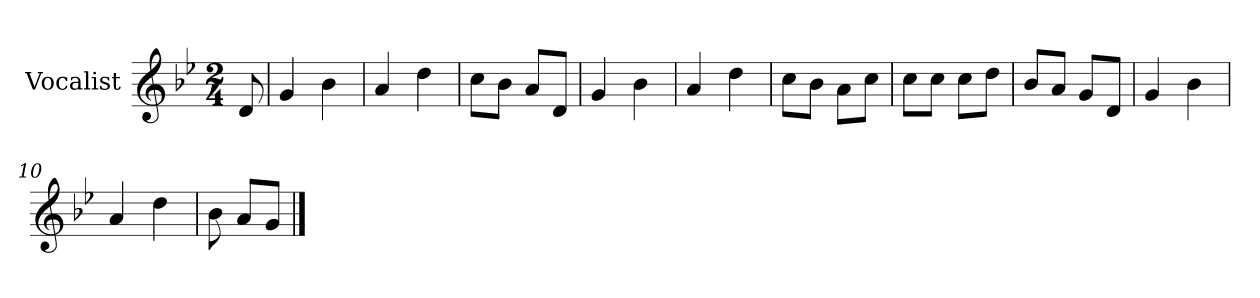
**kern
*part1
*staff1
*I"Vocalist
*k[b-e-]
*g:
*M2/4
=
8d
=1
4g
4b-
=2
4a
4dd
=3
8ccL
8b-J
8aL
8dJ
=4
4g
4b-
=5
4a
4dd
=6
8ccL
8b-J
8aL
8ccJ
=7
8ccL
8ccJ
8ccL
8ddJ
=8
8b-L
8aJ
8gL
8dJ
=9
4g
4b-
=10
4a
4dd
=11
8b-
8aL
8gJ
==
*-
